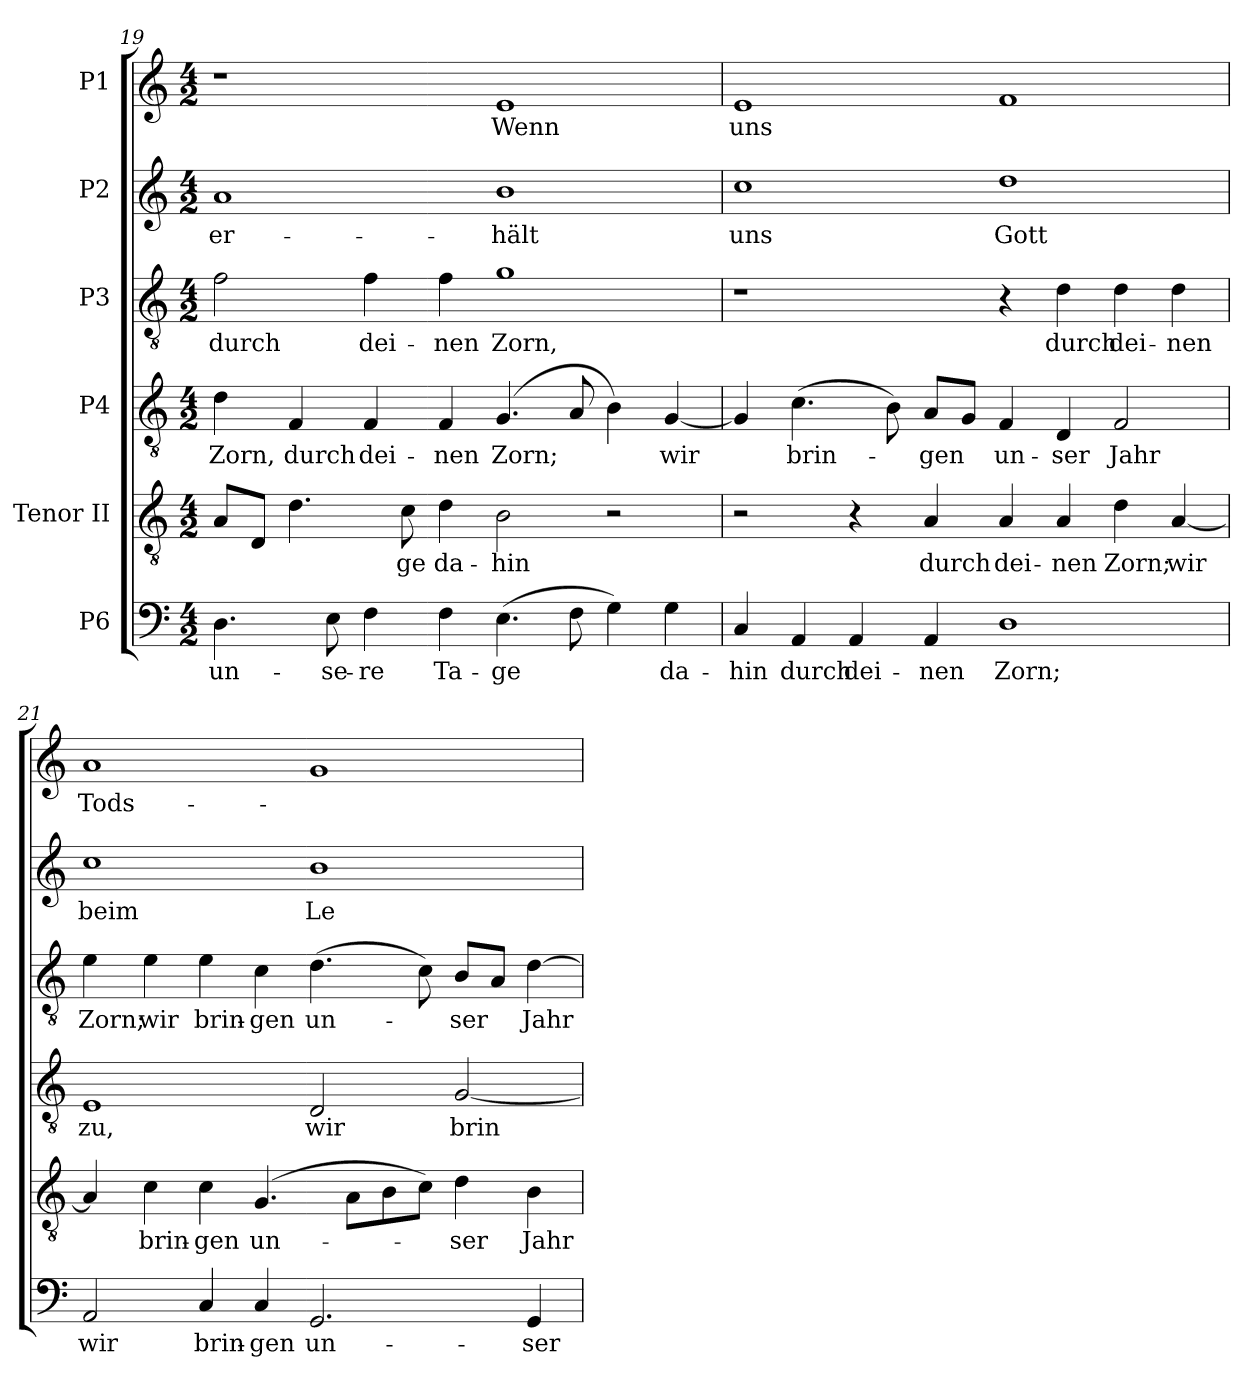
**kern	**text	**kern	**text	**kern	**text	**kern	**text	**kern	**text	**kern	**text
*part6	*part6	*part5	*part5	*part4	*part4	*part3	*part3	*part2	*part2	*part1	*part1
*staff6	*staff6	*staff5	*staff5	*staff4	*staff4	*staff3	*staff3	*staff2	*staff2	*staff1	*staff1
*I"P6	*	*I"Tenor II	*	*I"P4	*	*I"P3	*	*I"P2	*	*I"P1	*
*clefF4	*	*clefGv2	*	*clefGv2	*	*clefGv2	*	*clefG2	*	*clefG2	*
*	*	*ITrd7c12	*	*ITrd7c12	*	*ITrd7c12	*	*	*	*	*
*k[]	*	*k[]	*	*k[]	*	*k[]	*	*k[]	*	*k[]	*
*C:	*	*C:	*	*C:	*	*C:	*	*C:	*	*C:	*
*M4/2	*	*M4/2	*	*M4/2	*	*M4/2	*	*M4/2	*	*M4/2	*
=19	=19	=19	=19	=19	=19	=19	=19	=19	=19	=19	=19
!	!LO:LY:b:color=#000000	!	!	!	!	!	!	!	!	!	!
!	!	!	!	!	!LO:LY:b:color=#000000	!	!	!	!	!	!
!	!	!	!	!	!	!	!LO:LY:b:color=#000000	!	!	!	!
!	!	!	!	!	!	!	!	!	!LO:LY:b:color=#000000	!	!
4.Di\	un-	8AAi/L	.	4Di\	Zorn,	2Fi\	durch	1ai	er-	1r	.
.	.	8DDi/J	.	.	.	.	.	.	.	.	.
!	!	!	!	!	!LO:LY:b:color=#000000	!	!	!	!	!	!
.	.	4.Di\	.	4FFi/	durch	.	.	.	.	.	.
!	!LO:LY:b:color=#000000	!	!	!	!	!	!	!	!	!	!
8Ei\	-se-	.	.	.	.	.	.	.	.	.	.
!	!LO:LY:b:color=#000000	!	!	!	!	!	!	!	!	!	!
!	!	!	!	!	!LO:LY:b:color=#000000	!	!	!	!	!	!
!	!	!	!	!	!	!	!LO:LY:b:color=#000000	!	!	!	!
4Fi\	-re	.	.	4FFi/	dei-	4Fi\	dei-	.	.	.	.
!	!	!	!LO:LY:b:color=#000000	!	!	!	!	!	!	!	!
.	.	8Ci\	-ge	.	.	.	.	.	.	.	.
!	!LO:LY:b:color=#000000	!	!	!	!	!	!	!	!	!	!
!	!	!	!LO:LY:b:color=#000000	!	!	!	!	!	!	!	!
!	!	!	!	!	!LO:LY:b:color=#000000	!	!	!	!	!	!
!	!	!	!	!	!	!	!LO:LY:b:color=#000000	!	!	!	!
4Fi\	Ta-	4Di\	da-	4FFi/	-nen	4Fi\	-nen	.	.	.	.
!	!LO:LY:b:color=#000000	!	!	!	!	!	!	!	!	!	!
!	!	!	!LO:LY:b:color=#000000	!	!	!	!	!	!	!	!
!	!	!	!	!	!LO:LY:b:color=#000000	!	!	!	!	!	!
!	!	!	!	!	!	!	!LO:LY:b:color=#000000	!	!	!	!
!	!	!	!	!	!	!	!	!	!LO:LY:b:color=#000000	!	!
!	!	!	!	!	!	!	!	!	!	!	!LO:LY:b:color=#000000
(4.Ei\	-ge	2BBi\	-hin	(4.GGi/	Zorn;	1Gi	Zorn,	1bi	-hält	1ei	Wenn
8Fi\	.	.	.	8AAi/	.	.	.	.	.	.	.
4Gi\)	.	2r	.	4BBi\)	.	.	.	.	.	.	.
!	!LO:LY:b:color=#000000	!	!	!	!	!	!	!	!	!	!
!	!	!	!	!	!LO:LY:b:color=#000000	!	!	!	!	!	!
4Gi\	da-	.	.	[4GGi/	wir	.	.	.	.	.	.
!!LO:LB:g=z
=20	=20	=20	=20	=20	=20	=20	=20	=20	=20	=20	=20
!	!LO:LY:b:color=#000000	!	!	!	!	!	!	!	!	!	!
!	!	!	!	!	!	!	!	!	!LO:LY:b:color=#000000	!	!
!	!	!	!	!	!	!	!	!	!	!	!LO:LY:b:color=#000000
4Ci/	-hin	2r	.	4GGi/]	.	1r	.	1cci	uns	1ei	uns
!	!LO:LY:b:color=#000000	!	!	!	!	!	!	!	!	!	!
!	!	!	!	!	!LO:LY:b:color=#000000	!	!	!	!	!	!
4AAi/	durch	.	.	(4.Ci\	brin-	.	.	.	.	.	.
!	!LO:LY:b:color=#000000	!	!	!	!	!	!	!	!	!	!
4AAi/	dei-	4r	.	.	.	.	.	.	.	.	.
.	.	.	.	8BBi\)	.	.	.	.	.	.	.
!	!LO:LY:b:color=#000000	!	!	!	!	!	!	!	!	!	!
!	!	!	!LO:LY:b:color=#000000	!	!	!	!	!	!	!	!
!	!	!	!	!	!LO:LY:b:color=#000000	!	!	!	!	!	!
4AAi/	-nen	4AAi/	durch	8AAi/L	-gen	.	.	.	.	.	.
.	.	.	.	8GGi/J	.	.	.	.	.	.	.
!	!LO:LY:b:color=#000000	!	!	!	!	!	!	!	!	!	!
!	!	!	!LO:LY:b:color=#000000	!	!	!	!	!	!	!	!
!	!	!	!	!	!LO:LY:b:color=#000000	!	!	!	!	!	!
!	!	!	!	!	!	!	!	!	!LO:LY:b:color=#000000	!	!
1Di	Zorn;	4AAi/	dei-	4FFi/	un-	4r	.	1ddi	Gott	1fi	.
!	!	!	!LO:LY:b:color=#000000	!	!	!	!	!	!	!	!
!	!	!	!	!	!LO:LY:b:color=#000000	!	!	!	!	!	!
!	!	!	!	!	!	!	!LO:LY:b:color=#000000	!	!	!	!
.	.	4AAi/	-nen	4DDi/	-ser	4Di\	durch	.	.	.	.
!	!	!	!LO:LY:b:color=#000000	!	!	!	!	!	!	!	!
!	!	!	!	!	!LO:LY:b:color=#000000	!	!	!	!	!	!
!	!	!	!	!	!	!	!LO:LY:b:color=#000000	!	!	!	!
.	.	4Di\	Zorn;	2FFi/	Jahr	4Di\	dei-	.	.	.	.
!	!	!	!LO:LY:b:color=#000000	!	!	!	!	!	!	!	!
!	!	!	!	!	!	!	!LO:LY:b:color=#000000	!	!	!	!
.	.	[4AAi/	wir	.	.	4Di\	-nen	.	.	.	.
=21	=21	=21	=21	=21	=21	=21	=21	=21	=21	=21	=21
!	!LO:LY:b:color=#000000	!	!	!	!	!	!	!	!	!	!
!	!	!	!	!	!LO:LY:b:color=#000000	!	!	!	!	!	!
!	!	!	!	!	!	!	!LO:LY:b:color=#000000	!	!	!	!
!	!	!	!	!	!	!	!	!	!LO:LY:b:color=#000000	!	!
!	!	!	!	!	!	!	!	!	!	!	!LO:LY:b:color=#000000
2AAi/	wir	4AAi/]	.	1EEi	zu,	4Ei\	Zorn;	1cci	beim	1ai	Tods-
!	!	!	!LO:LY:b:color=#000000	!	!	!	!	!	!	!	!
!	!	!	!	!	!	!	!LO:LY:b:color=#000000	!	!	!	!
.	.	4Ci\	brin-	.	.	4Ei\	wir	.	.	.	.
!	!LO:LY:b:color=#000000	!	!	!	!	!	!	!	!	!	!
!	!	!	!LO:LY:b:color=#000000	!	!	!	!	!	!	!	!
!	!	!	!	!	!	!	!LO:LY:b:color=#000000	!	!	!	!
4Ci/	brin-	4Ci\	-gen	.	.	4Ei\	brin-	.	.	.	.
!	!LO:LY:b:color=#000000	!	!	!	!	!	!	!	!	!	!
!	!	!	!LO:LY:b:color=#000000	!	!	!	!	!	!	!	!
!	!	!	!	!	!	!	!LO:LY:b:color=#000000	!	!	!	!
4Ci/	-gen	(4.GGi/	un-	.	.	4Ci\	-gen	.	.	.	.
!	!LO:LY:b:color=#000000	!	!	!	!	!	!	!	!	!	!
!	!	!	!	!	!LO:LY:b:color=#000000	!	!	!	!	!	!
!	!	!	!	!	!	!	!LO:LY:b:color=#000000	!	!	!	!
!	!	!	!	!	!	!	!	!	!LO:LY:b:color=#000000	!	!
2.GGi/	un-	.	.	2DDi/	wir	(4.Di\	un-	1bi	Le-	1gi	.
.	.	8AAi\L	.	.	.	.	.	.	.	.	.
.	.	8BBi\	.	.	.	.	.	.	.	.	.
.	.	8Ci\J)	.	.	.	8Ci\)	.	.	.	.	.
!	!	!	!LO:LY:b:color=#000000	!	!	!	!	!	!	!	!
!	!	!	!	!	!LO:LY:b:color=#000000	!	!	!	!	!	!
!	!	!	!	!	!	!	!LO:LY:b:color=#000000	!	!	!	!
.	.	4Di\	-ser	[2GGi/	brin-	8BBi/L	-ser	.	.	.	.
.	.	.	.	.	.	8AAi/J	.	.	.	.	.
!	!LO:LY:b:color=#000000	!	!	!	!	!	!	!	!	!	!
!	!	!	!LO:LY:b:color=#000000	!	!	!	!	!	!	!	!
!	!	!	!	!	!	!	!LO:LY:b:color=#000000	!	!	!	!
4GGi/	-ser	4BBi\	Jahr	.	.	[4Di\	Jahr	.	.	.	.
=	=	=	=	=	=	=	=	=	=	=	=
*-	*-	*-	*-	*-	*-	*-	*-	*-	*-	*-	*-
